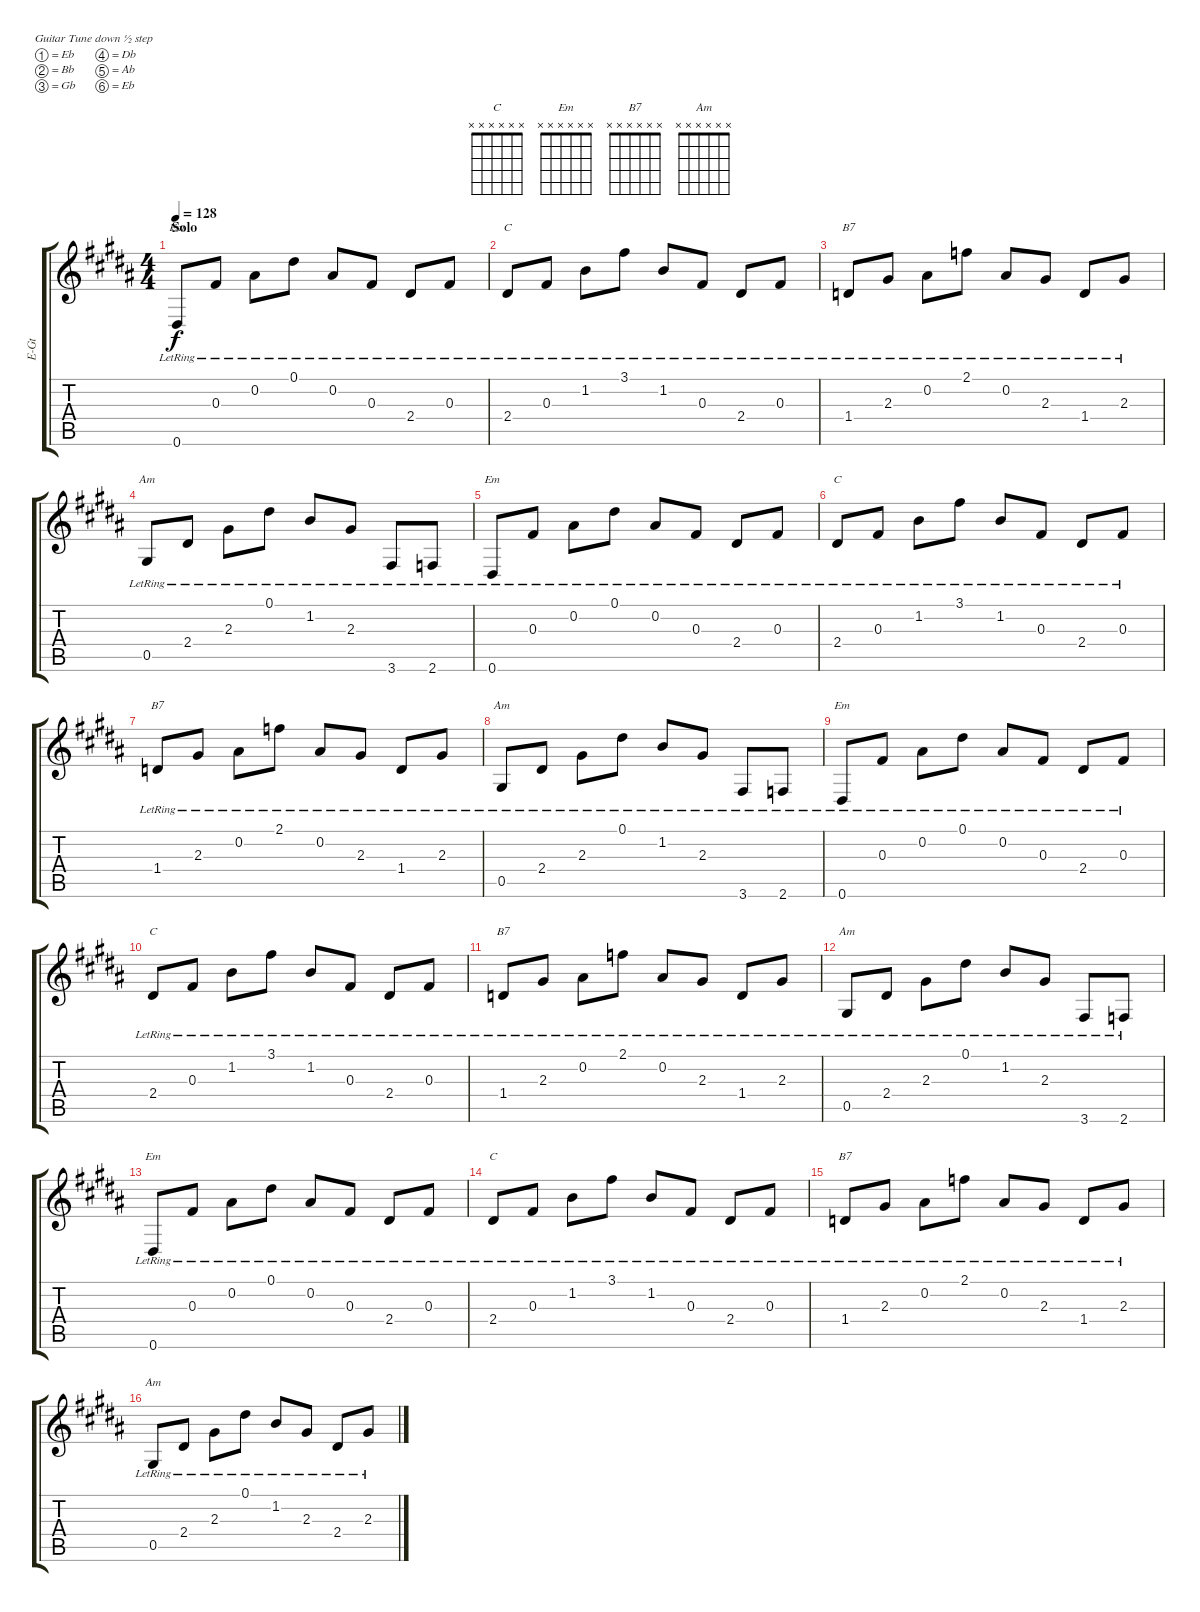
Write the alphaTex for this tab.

\bracketExtendMode groupsimilarinstruments
\otherSystemsTrackNameOrientation horizontal
\track ("Guitar 3 (Slash)" "E-Gt") {defaultSystemsLayout 4 instrument electricguitarjazz}
\staff {score tabs}
\tuning (Eb4 Bb3 Gb3 Db3 Ab2 Eb2)
\chord ("C" x x x x x x)
\chord ("Em" x x x x x x)
\chord ("B7" x x x x x x)
\chord ("Am" x x x x x x)
\ts (4 4)
\section ("" "Solo")
\tempo 128
\clef g2
\ks b
0.6{lr acc forcenatural}.8{ch "Em" dy f instrument electricguitarjazz} 0.3{lr acc forcenatural}.8 0.2{lr acc forcenatural}.8 0.1{lr acc forcenatural}.8 0.2{lr acc forcenatural}.8 0.3{lr acc forcenatural}.8 2.4{lr acc forcenatural}.8 0.3{lr acc forcenatural}.8 |
2.4{lr acc forcenatural}.8{ch "C"} 0.3{lr acc forcenatural}.8 1.2{lr acc forcenatural}.8 3.1{lr acc forcenatural}.8 1.2{lr acc forcenatural}.8 0.3{lr acc forcenatural}.8 2.4{lr acc forcenatural}.8 0.3{lr acc forcenatural}.8 |
1.4{lr acc b}.8{ch "B7"} 2.3{lr acc forcenatural}.8 0.2{lr acc forcenatural}.8 2.1{lr acc b}.8 0.2{lr acc forcenatural}.8 2.3{lr acc forcenatural}.8 1.4{lr acc b}.8 2.3{lr acc forcenatural}.8 |
0.5{lr acc forcenatural}.8{ch "Am"} 2.4{lr acc forcenatural}.8 2.3{lr acc forcenatural}.8 0.1{lr acc forcenatural}.8 1.2{lr acc forcenatural}.8 2.3{lr acc forcenatural}.8 3.6{lr acc forcenatural}.8 2.6{lr acc b}.8 |
0.6{lr acc forcenatural}.8{ch "Em"} 0.3{lr acc forcenatural}.8 0.2{lr acc forcenatural}.8 0.1{lr acc forcenatural}.8 0.2{lr acc forcenatural}.8 0.3{lr acc forcenatural}.8 2.4{lr acc forcenatural}.8 0.3{lr acc forcenatural}.8 |
2.4{lr acc forcenatural}.8{ch "C"} 0.3{lr acc forcenatural}.8 1.2{lr acc forcenatural}.8 3.1{lr acc forcenatural}.8 1.2{lr acc forcenatural}.8 0.3{lr acc forcenatural}.8 2.4{lr acc forcenatural}.8 0.3{lr acc forcenatural}.8 |
1.4{lr acc b}.8{ch "B7"} 2.3{lr acc forcenatural}.8 0.2{lr acc forcenatural}.8 2.1{lr acc b}.8 0.2{lr acc forcenatural}.8 2.3{lr acc forcenatural}.8 1.4{lr acc b}.8 2.3{lr acc forcenatural}.8 |
0.5{lr acc forcenatural}.8{ch "Am"} 2.4{lr acc forcenatural}.8 2.3{lr acc forcenatural}.8 0.1{lr acc forcenatural}.8 1.2{lr acc forcenatural}.8 2.3{lr acc forcenatural}.8 3.6{lr acc forcenatural}.8 2.6{lr acc b}.8 |
0.6{lr acc forcenatural}.8{ch "Em"} 0.3{lr acc forcenatural}.8 0.2{lr acc forcenatural}.8 0.1{lr acc forcenatural}.8 0.2{lr acc forcenatural}.8 0.3{lr acc forcenatural}.8 2.4{lr acc forcenatural}.8 0.3{lr acc forcenatural}.8 |
2.4{lr acc forcenatural}.8{ch "C"} 0.3{lr acc forcenatural}.8 1.2{lr acc forcenatural}.8 3.1{lr acc forcenatural}.8 1.2{lr acc forcenatural}.8 0.3{lr acc forcenatural}.8 2.4{lr acc forcenatural}.8 0.3{lr acc forcenatural}.8 |
1.4{lr acc b}.8{ch "B7"} 2.3{lr acc forcenatural}.8 0.2{lr acc forcenatural}.8 2.1{lr acc b}.8 0.2{lr acc forcenatural}.8 2.3{lr acc forcenatural}.8 1.4{lr acc b}.8 2.3{lr acc forcenatural}.8 |
0.5{lr acc forcenatural}.8{ch "Am"} 2.4{lr acc forcenatural}.8 2.3{lr acc forcenatural}.8 0.1{lr acc forcenatural}.8 1.2{lr acc forcenatural}.8 2.3{lr acc forcenatural}.8 3.6{lr acc forcenatural}.8 2.6{lr acc b}.8 |
0.6{lr acc forcenatural}.8{ch "Em"} 0.3{lr acc forcenatural}.8 0.2{lr acc forcenatural}.8 0.1{lr acc forcenatural}.8 0.2{lr acc forcenatural}.8 0.3{lr acc forcenatural}.8 2.4{lr acc forcenatural}.8 0.3{lr acc forcenatural}.8 |
2.4{lr acc forcenatural}.8{ch "C"} 0.3{lr acc forcenatural}.8 1.2{lr acc forcenatural}.8 3.1{lr acc forcenatural}.8 1.2{lr acc forcenatural}.8 0.3{lr acc forcenatural}.8 2.4{lr acc forcenatural}.8 0.3{lr acc forcenatural}.8 |
1.4{lr acc b}.8{ch "B7"} 2.3{lr acc forcenatural}.8 0.2{lr acc forcenatural}.8 2.1{lr acc b}.8 0.2{lr acc forcenatural}.8 2.3{lr acc forcenatural}.8 1.4{lr acc b}.8 2.3{lr acc forcenatural}.8 |
0.5{lr acc forcenatural}.8{ch "Am"} 2.4{lr acc forcenatural}.8 2.3{lr acc forcenatural}.8 0.1{lr acc forcenatural}.8 1.2{lr acc forcenatural}.8 2.3{lr acc forcenatural}.8 2.4{lr acc forcenatural}.8 2.3{lr acc forcenatural}.8
